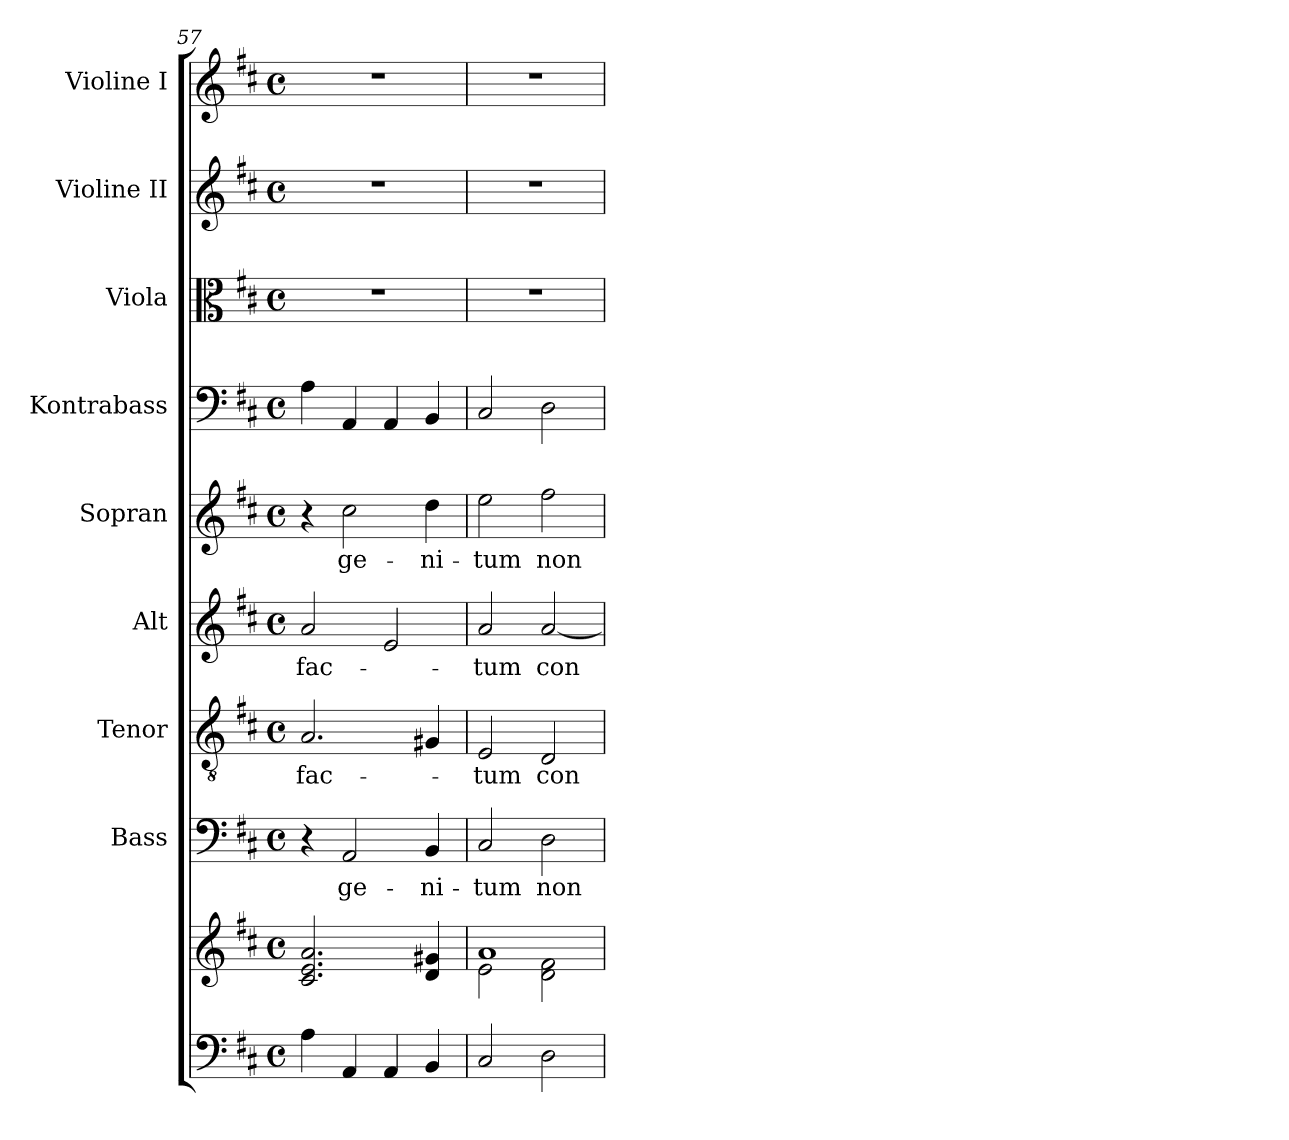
**kern	**kern	**kern	**text	**kern	**text	**kern	**text	**kern	**text	**kern	**kern	**kern	**kern
*part9	*part9	*part8	*part8	*part7	*part7	*part6	*part6	*part5	*part5	*part4	*part3	*part2	*part1
*staff10	*staff9	*staff8	*staff8	*staff7	*staff7	*staff6	*staff6	*staff5	*staff5	*staff4	*staff3	*staff2	*staff1
*	*	*I"Bass	*	*I"Tenor	*	*I"Alt	*	*I"Sopran	*	*I"Kontrabass	*I"Viola	*I"Violine II	*I"Violine I
*	*	*I'B.	*	*I'T.	*	*I'A.	*	*I'S.	*	*I'Kb.	*I'Vla.	*I'Vl. II	*I'Vl. I
*clefF4	*clefG2	*clefF4	*	*clefGv2	*	*clefG2	*	*clefG2	*	*clefF4	*clefC3	*clefG2	*clefG2
*	*	*	*	*	*	*	*	*	*	*ITrd7c12	*	*	*
*k[f#c#]	*k[f#c#]	*k[f#c#]	*	*k[f#c#]	*	*k[f#c#]	*	*k[f#c#]	*	*k[f#c#]	*k[f#c#]	*k[f#c#]	*k[f#c#]
*D:	*D:	*D:	*	*D:	*	*D:	*	*D:	*	*D:	*D:	*D:	*D:
*M4/4	*M4/4	*M4/4	*	*M4/4	*	*M4/4	*	*M4/4	*	*M4/4	*M4/4	*M4/4	*M4/4
*met(c)	*met(c)	*met(c)	*	*met(c)	*	*met(c)	*	*met(c)	*	*met(c)	*met(c)	*met(c)	*met(c)
=57	=57	=57	=57	=57	=57	=57	=57	=57	=57	=57	=57	=57	=57
!	!	!	!	!	!LO:LY:b	!	!LO:LY:b	!	!	!	!	!	!
4A\	2.c#/ 2.e/ 2.a/	4r	.	2.A/	fac-	2a/	fac-	4r	.	4AA\	1r	1r	1r
!	!	!	!LO:LY:b	!	!	!	!	!	!LO:LY:b	!	!	!	!
4AA/	.	2AA/	ge-	.	.	.	.	2cc#\	ge-	4AAA/	.	.	.
4AA/	.	.	.	.	.	2e/	.	.	.	4AAA/	.	.	.
!	!	!	!LO:LY:b	!	!	!	!	!	!LO:LY:b	!	!	!	!
4BB/	4d/ 4g#X/	4BB/	-ni-	4G#X/	.	.	.	4dd\	-ni-	4BBB/	.	.	.
!!LO:PB:g=z
=58	=58	=58	=58	=58	=58	=58	=58	=58	=58	=58	=58	=58	=58
*	*^	*	*	*	*	*	*	*	*	*	*	*	*
!	!	!	!	!LO:LY:b	!	!LO:LY:b	!	!LO:LY:b	!	!LO:LY:b	!	!	!	!
2C#/	1a	2e\	2C#/	-tum	2E/	-tum	2a/	-tum	2ee\	-tum	2CC#/	1r	1r	1r
!	!	!	!	!LO:LY:b	!	!LO:LY:b	!	!LO:LY:b	!	!LO:LY:b	!	!	!	!
2D\	.	2d\ 2f#\	2D\	non	2D/	con-	[2a/	con-	2ff#\	non	2DD\	.	.	.
*	*v	*v	*	*	*	*	*	*	*	*	*	*	*	*
=	=	=	=	=	=	=	=	=	=	=	=	=	=
*-	*-	*-	*-	*-	*-	*-	*-	*-	*-	*-	*-	*-	*-
